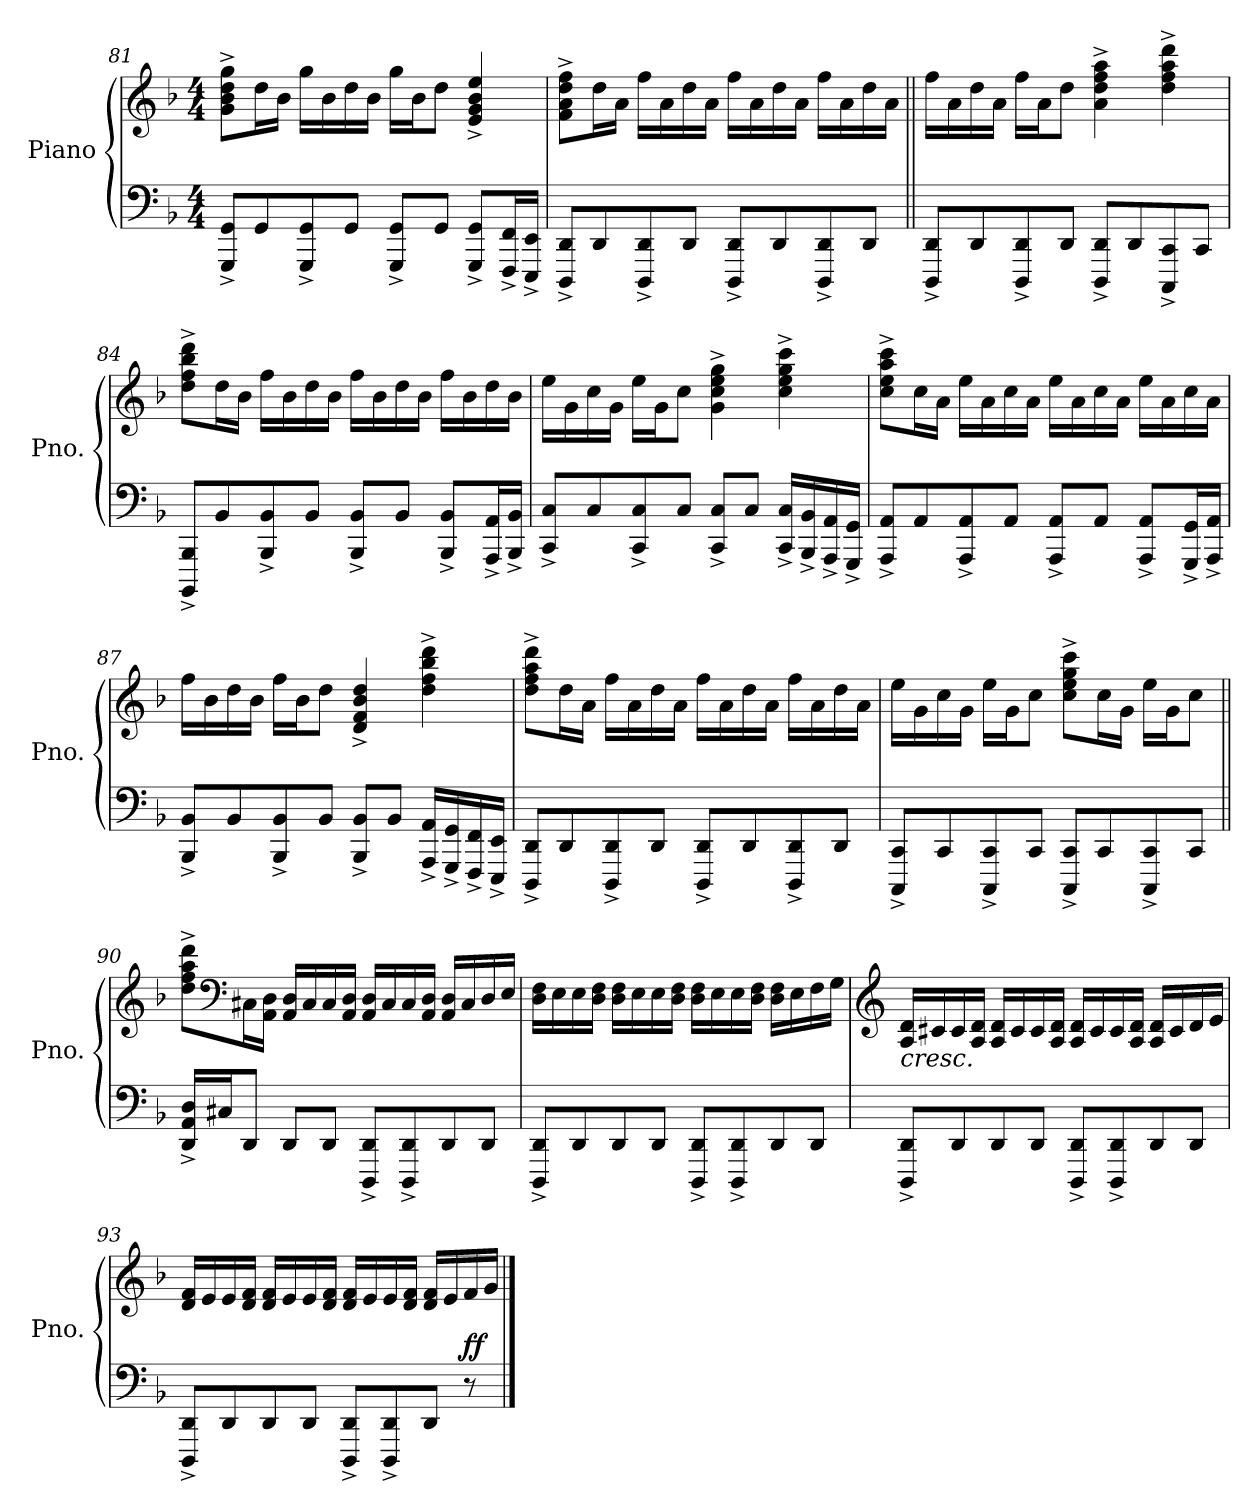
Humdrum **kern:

**kern	**kern	**dynam
*part1	*part1	*part1
*staff2	*staff1	*staff1/2
*I"Piano	*	*
*I'Pno.	*	*
!!LO:LB:g=z
*clefF4	*clefG2	*
*k[b-]	*k[b-]	*
*M4/4	*M4/4	*
=81	=81	=81
8GGG/^ 8GG/^L	8g\^ 8b-\^ 8dd\^ 8gg\^L	.
8GG/	16dd\L	.
.	16b-\JJ	.
8GGG/^ 8GG/^	16gg\LL	.
.	16b-\	.
8GG/J	16dd\	.
.	16b-\JJ	.
8GGG/^ 8GG/^L	16gg\LL	.
.	16b-\J	.
8GG/J	8dd\J	.
8GGG/^ 8GG/^L	4e/^ 4g/^ 4b-/^ 4ee/^	.
16FFF/^ 16FF/^L	.	.
16EEE/^ 16EE/^JJ	.	.
=82	=82	=82
8DDD/^ 8DD/^L	8f\^ 8a\^ 8dd\^ 8ff\^L	.
8DD/	16dd\L	.
.	16a\JJ	.
8DDD/^ 8DD/^	16ff\LL	.
.	16a\	.
8DD/J	16dd\	.
.	16a\JJ	.
8DDD/^ 8DD/^L	16ff\LL	.
.	16a\	.
8DD/	16dd\	.
.	16a\JJ	.
8DDD/^ 8DD/^	16ff\LL	.
.	16a\	.
8DD/J	16dd\	.
.	16a\JJ	.
!!LO:LB:g=z
=83||	=83||	=83||
8DDD/^ 8DD/^L	16ff\LL	.
.	16a\	.
8DD/	16dd\	.
.	16a\JJ	.
8DDD/^ 8DD/^	16ff\LL	.
.	16a\J	.
8DD/J	8dd\J	.
8DDD/^ 8DD/^L	4a\^ 4dd\^ 4ff\^ 4aa\^	.
8DD/	.	.
8CCC/^ 8CC/^	4dd\^ 4ff\^ 4aa\^ 4ddd\^	.
8CC/J	.	.
=84	=84	=84
8BBBB-/^ 8BBB-/^L	8dd\^ 8ff\^ 8bb-\^ 8ddd\^L	.
8BB-/	16dd\L	.
.	16b-\JJ	.
8BBB-/^ 8BB-/^	16ff\LL	.
.	16b-\	.
8BB-/J	16dd\	.
.	16b-\JJ	.
8BBB-/^ 8BB-/^L	16ff\LL	.
.	16b-\	.
8BB-/J	16dd\	.
.	16b-\JJ	.
8BBB-/^ 8BB-/^L	16ff\LL	.
.	16b-\	.
16AAA/^ 16AA/^L	16dd\	.
16BBB-/^ 16BB-/^JJ	16b-\JJ	.
!!LO:PB:g=z
=85	=85	=85
8CC/^ 8C/^L	16ee\LL	.
.	16g\	.
8C/	16cc\	.
.	16g\JJ	.
8CC/^ 8C/^	16ee\LL	.
.	16g\J	.
8C/J	8cc\J	.
8CC/^ 8C/^L	4g\^ 4cc\^ 4ee\^ 4gg\^	.
8C/J	.	.
16CC/^ 16C/^LL	4cc\^ 4ee\^ 4gg\^ 4ccc\^	.
16BBB-/^ 16BB-/^	.	.
16AAA/^ 16AA/^	.	.
16GGG/^ 16GG/^JJ	.	.
=86	=86	=86
8AAA/^ 8AA/^L	8cc\^ 8ee\^ 8aa\^ 8ccc\^L	.
8AA/	16cc\L	.
.	16a\JJ	.
8AAA/^ 8AA/^	16ee\LL	.
.	16a\	.
8AA/J	16cc\	.
.	16a\JJ	.
8AAA/^ 8AA/^L	16ee\LL	.
.	16a\	.
8AA/J	16cc\	.
.	16a\JJ	.
8AAA/^ 8AA/^L	16ee\LL	.
.	16a\	.
16GGG/^ 16GG/^L	16cc\	.
16AAA/^ 16AA/^JJ	16a\JJ	.
!!LO:LB:g=z
=87	=87	=87
8BBB-/^ 8BB-/^L	16ff\LL	.
.	16b-\	.
8BB-/	16dd\	.
.	16b-\JJ	.
8BBB-/^ 8BB-/^	16ff\LL	.
.	16b-\J	.
8BB-/J	8dd\J	.
8BBB-/^ 8BB-/^L	4d/^ 4f/^ 4b-/^ 4dd/^	.
8BB-/J	.	.
16AAA/^ 16AA/^LL	4dd\^ 4ff\^ 4bb-\^ 4ddd\^	.
16GGG/^ 16GG/^	.	.
16FFF/^ 16FF/^	.	.
16EEE/^ 16EE/^JJ	.	.
=88	=88	=88
8DDD/^ 8DD/^L	8dd\^ 8ff\^ 8aa\^ 8ddd\^L	.
8DD/	16dd\L	.
.	16a\JJ	.
8DDD/^ 8DD/^	16ff\LL	.
.	16a\	.
8DD/J	16dd\	.
.	16a\JJ	.
8DDD/^ 8DD/^L	16ff\LL	.
.	16a\	.
8DD/	16dd\	.
.	16a\JJ	.
8DDD/^ 8DD/^	16ff\LL	.
.	16a\	.
8DD/J	16dd\	.
.	16a\JJ	.
!!LO:LB:g=z
=89	=89	=89
8CCC/^ 8CC/^L	16ee\LL	.
.	16g\	.
8CC/	16cc\	.
.	16g\JJ	.
8CCC/^ 8CC/^	16ee\LL	.
.	16g\J	.
8CC/J	8cc\J	.
8CCC/^ 8CC/^L	8cc\^ 8ee\^ 8gg\^ 8ccc\^L	.
8CC/	16cc\L	.
.	16g\JJ	.
8CCC/^ 8CC/^	16ee\LL	.
.	16g\J	.
8CC/J	8cc\J	.
=90||	=90||	=90||
16DD/^ 16AA/^ 16D/^LL	8dd\^ 8ff\^ 8aa\^ 8ddd\^L	.
16C#X/J	.	.
*	*clefF4	*
8DD/J	16C#X\L	.
.	16AA\ 16D\JJ	.
8DD/L	16AA/ 16D/LL	.
.	16C#/	.
8DD/J	16C#/	.
.	16AA/ 16D/JJ	.
8DDD/^ 8DD/^L	16AA/ 16D/LL	.
.	16C#/	.
8DDD/^ 8DD/^	16C#/	.
.	16AA/ 16D/JJ	.
8DD/	16AA/ 16D/LL	.
.	16C#/	.
8DD/J	16D/	.
.	16E/JJ	.
!!LO:LB:g=z
=91	=91	=91
8DDD/^ 8DD/^L	16D\ 16F\LL	.
.	16E\	.
8DD/	16E\	.
.	16D\ 16F\JJ	.
8DD/	16D\ 16F\LL	.
.	16E\	.
8DD/J	16E\	.
.	16D\ 16F\JJ	.
8DDD/^ 8DD/^L	16D\ 16F\LL	.
.	16E\	.
8DDD/^ 8DD/^	16E\	.
.	16D\ 16F\JJ	.
8DD/	16D\ 16F\LL	.
.	16E\	.
8DD/J	16F\	.
.	16G\JJ	.
=92	=92	=92
*	*clefG2	*
!	!	!LO:HP:b
8DDD/^ 8DD/^L	16A/ 16d/LL	<
.	16c#X/	.
8DD/	16c#/	.
.	16A/ 16d/JJ	.
8DD/	16A/ 16d/LL	.
.	16c#/	.
8DD/J	16c#/	.
.	16A/ 16d/JJ	.
8DDD/^ 8DD/^L	16A/ 16d/LL	.
.	16c#/	.
8DDD/^ 8DD/^	16c#/	.
.	16A/ 16d/JJ	.
8DD/	16A/ 16d/LL	.
.	16c#/	.
8DD/J	16d/	.
.	16e/JJ	.
!!LO:LB:g=z
=93	=93	=93
8DDD/^ 8DD/^L	16d/ 16f/LL	.
.	16e/	.
8DD/	16e/	.
.	16d/ 16f/JJ	.
8DD/	16d/ 16f/LL	.
.	16e/	.
8DD/J	16e/	.
.	16d/ 16f/JJ	.
8DDD/^ 8DD/^L	16d/ 16f/LL	.
.	16e/	.
8DDD/^ 8DD/^	16e/	.
.	16d/ 16f/JJ	.
8DD/J	16d/ 16f/LL	.
.	16e/	.
!	!	!LO:DY:a=2
8r	16f/	ff
.	16g/JJ	[
==	==	==
*-	*-	*-
